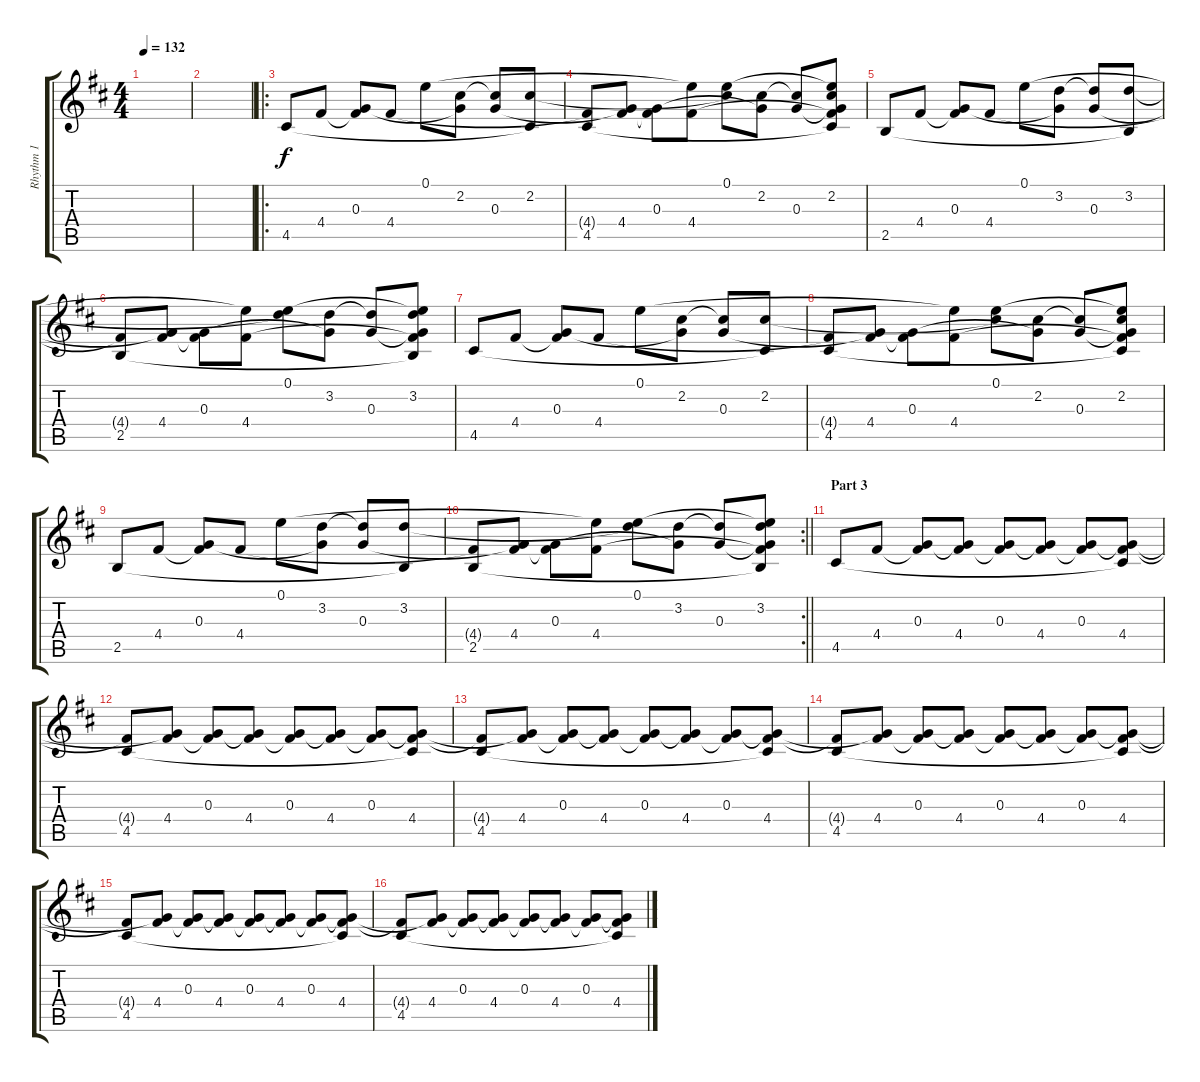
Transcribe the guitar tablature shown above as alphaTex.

\track ("Rhythm 1" "Rhythm 1") {instrument electricguitarjazz}
\staff {score tabs}
\tuning (E4 B3 G3 D3 A2 E2) {hide}
\ts (4 4)
\tempo 132
\clef g2
\ks bminor
|
|
\ro
4.5.8{instrument overdrivenguitar} 4.4.8 (0.3 4.4{t}).8 4.4.8 0.1.8 (2.2 0.3{t}).8 (2.2{t} 0.3).8 (2.2 4.5{t}).8 |
(4.4{t} 4.5).8 (0.3{t} 4.4).8 (0.3 4.4{t}).8 (0.1{t} 4.4).8 (0.1 2.2{t}).8 (2.2 0.3{t}).8 (2.2{t} 0.3).8 (0.1{t} 2.2 0.3{t} 4.4{t} 4.5{t}).8 |
2.5.8 4.4.8 (0.3 4.4{t}).8 4.4.8 0.1.8 (3.2 0.3{t}).8 (3.2{t} 0.3).8 (3.2 2.5{t}).8 |
(4.4{t} 2.5).8 (0.3{t} 4.4).8 (0.3 4.4{t}).8 (0.1{t} 4.4).8 (0.1 3.2{t}).8 (3.2 0.3{t}).8 (3.2{t} 0.3).8 (0.1{t} 3.2 0.3{t} 4.4{t} 2.5{t}).8 |
4.5.8 4.4.8 (0.3 4.4{t}).8 4.4.8 0.1.8 (2.2 0.3{t}).8 (2.2{t} 0.3).8 (2.2 4.5{t}).8 |
(4.4{t} 4.5).8 (0.3{t} 4.4).8 (0.3 4.4{t}).8 (0.1{t} 4.4).8 (0.1 2.2{t}).8 (2.2 0.3{t}).8 (2.2{t} 0.3).8 (0.1{t} 2.2 0.3{t} 4.4{t} 4.5{t}).8 |
2.5.8 4.4.8 (0.3 4.4{t}).8 4.4.8 0.1.8 (3.2 0.3{t}).8 (3.2{t} 0.3).8 (3.2 2.5{t}).8 |
\rc 2
\barLineRight lightlight
(4.4{t} 2.5).8 (0.3{t} 4.4).8 (0.3 4.4{t}).8 (0.1{t} 4.4).8 (0.1 3.2{t}).8 (3.2 0.3{t}).8 (3.2{t} 0.3).8 (0.1{t} 3.2 0.3{t} 4.4{t} 2.5{t}).8 |
\section ("" "Part 3")
4.5.8 4.4.8 (0.3 4.4{t}).8 (0.3{t} 4.4).8 (0.3 4.4{t}).8 (0.3{t} 4.4).8 (0.3 4.4{t}).8 (0.3{t} 4.4 4.5{t}).8 |
(4.4{t} 4.5).8 (0.3{t} 4.4).8 (0.3 4.4{t}).8 (0.3{t} 4.4).8 (0.3 4.4{t}).8 (0.3{t} 4.4).8 (0.3 4.4{t}).8 (0.3{t} 4.4 4.5{t}).8 |
(4.4{t} 4.5).8 (0.3{t} 4.4).8 (0.3 4.4{t}).8 (0.3{t} 4.4).8 (0.3 4.4{t}).8 (0.3{t} 4.4).8 (0.3 4.4{t}).8 (0.3{t} 4.4 4.5{t}).8 |
(4.4{t} 4.5).8 (0.3{t} 4.4).8 (0.3 4.4{t}).8 (0.3{t} 4.4).8 (0.3 4.4{t}).8 (0.3{t} 4.4).8 (0.3 4.4{t}).8 (0.3{t} 4.4 4.5{t}).8 |
(4.4{t} 4.5).8 (0.3{t} 4.4).8 (0.3 4.4{t}).8 (0.3{t} 4.4).8 (0.3 4.4{t}).8 (0.3{t} 4.4).8 (0.3 4.4{t}).8 (0.3{t} 4.4 4.5{t}).8 |
(4.4{t} 4.5).8 (0.3{t} 4.4).8 (0.3 4.4{t}).8 (0.3{t} 4.4).8 (0.3 4.4{t}).8 (0.3{t} 4.4).8 (0.3 4.4{t}).8 (0.3{t} 4.4 4.5{t}).8
